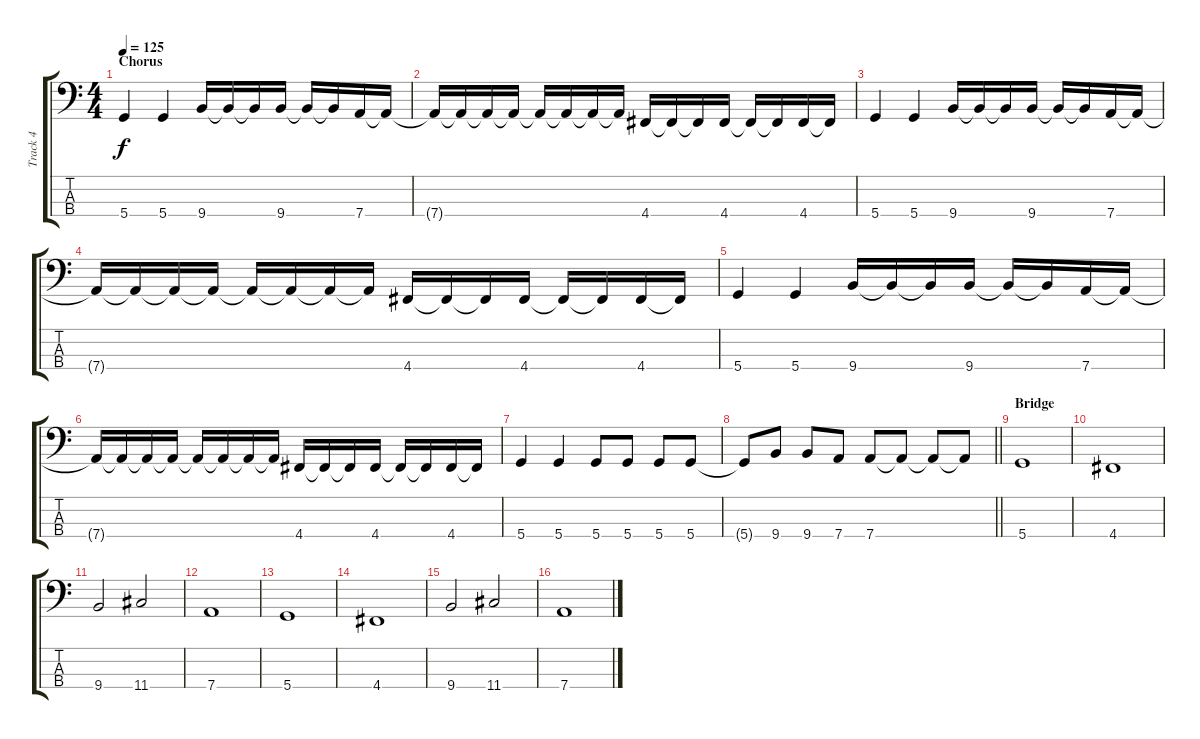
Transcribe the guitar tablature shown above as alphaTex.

\track ("Track 4" "Track 4") {instrument electricbasspick}
\staff {score tabs}
\tuning (G2 D2 A1 D1) {hide}
\ts (4 4)
\section ("" "Chorus")
\tempo 125
\clef f4
\ks c
5.4.4{dy f} 5.4.4 9.4.16 9.4{t}.16 9.4{t}.16 9.4.16 9.4{t}.16 9.4{t}.16 7.4.16 7.4{t}.16 |
7.4{t}.16 7.4{t}.16 7.4{t}.16 7.4{t}.16 7.4{t}.16 7.4{t}.16 7.4{t}.16 7.4{t}.16 4.4.16 4.4{t}.16 4.4{t}.16 4.4.16 4.4{t}.16 4.4{t}.16 4.4.16 4.4{t}.16 |
5.4.4 5.4.4 9.4.16 9.4{t}.16 9.4{t}.16 9.4.16 9.4{t}.16 9.4{t}.16 7.4.16 7.4{t}.16 |
7.4{t}.16 7.4{t}.16 7.4{t}.16 7.4{t}.16 7.4{t}.16 7.4{t}.16 7.4{t}.16 7.4{t}.16 4.4.16 4.4{t}.16 4.4{t}.16 4.4.16 4.4{t}.16 4.4{t}.16 4.4.16 4.4{t}.16 |
5.4.4 5.4.4 9.4.16 9.4{t}.16 9.4{t}.16 9.4.16 9.4{t}.16 9.4{t}.16 7.4.16 7.4{t}.16 |
7.4{t}.16 7.4{t}.16 7.4{t}.16 7.4{t}.16 7.4{t}.16 7.4{t}.16 7.4{t}.16 7.4{t}.16 4.4.16 4.4{t}.16 4.4{t}.16 4.4.16 4.4{t}.16 4.4{t}.16 4.4.16 4.4{t}.16 |
5.4.4 5.4.4 5.4.8 5.4.8 5.4.8 5.4.8 |
\barLineRight lightlight
5.4{t}.8 9.4.8 9.4.8 7.4.8 7.4.8 7.4{t}.8 7.4{t}.8 7.4{t}.8 |
\section ("" "Bridge")
5.4.1 |
4.4.1 |
9.4.2 11.4.2 |
7.4.1 |
5.4.1 |
4.4.1 |
9.4.2 11.4.2 |
7.4.1
